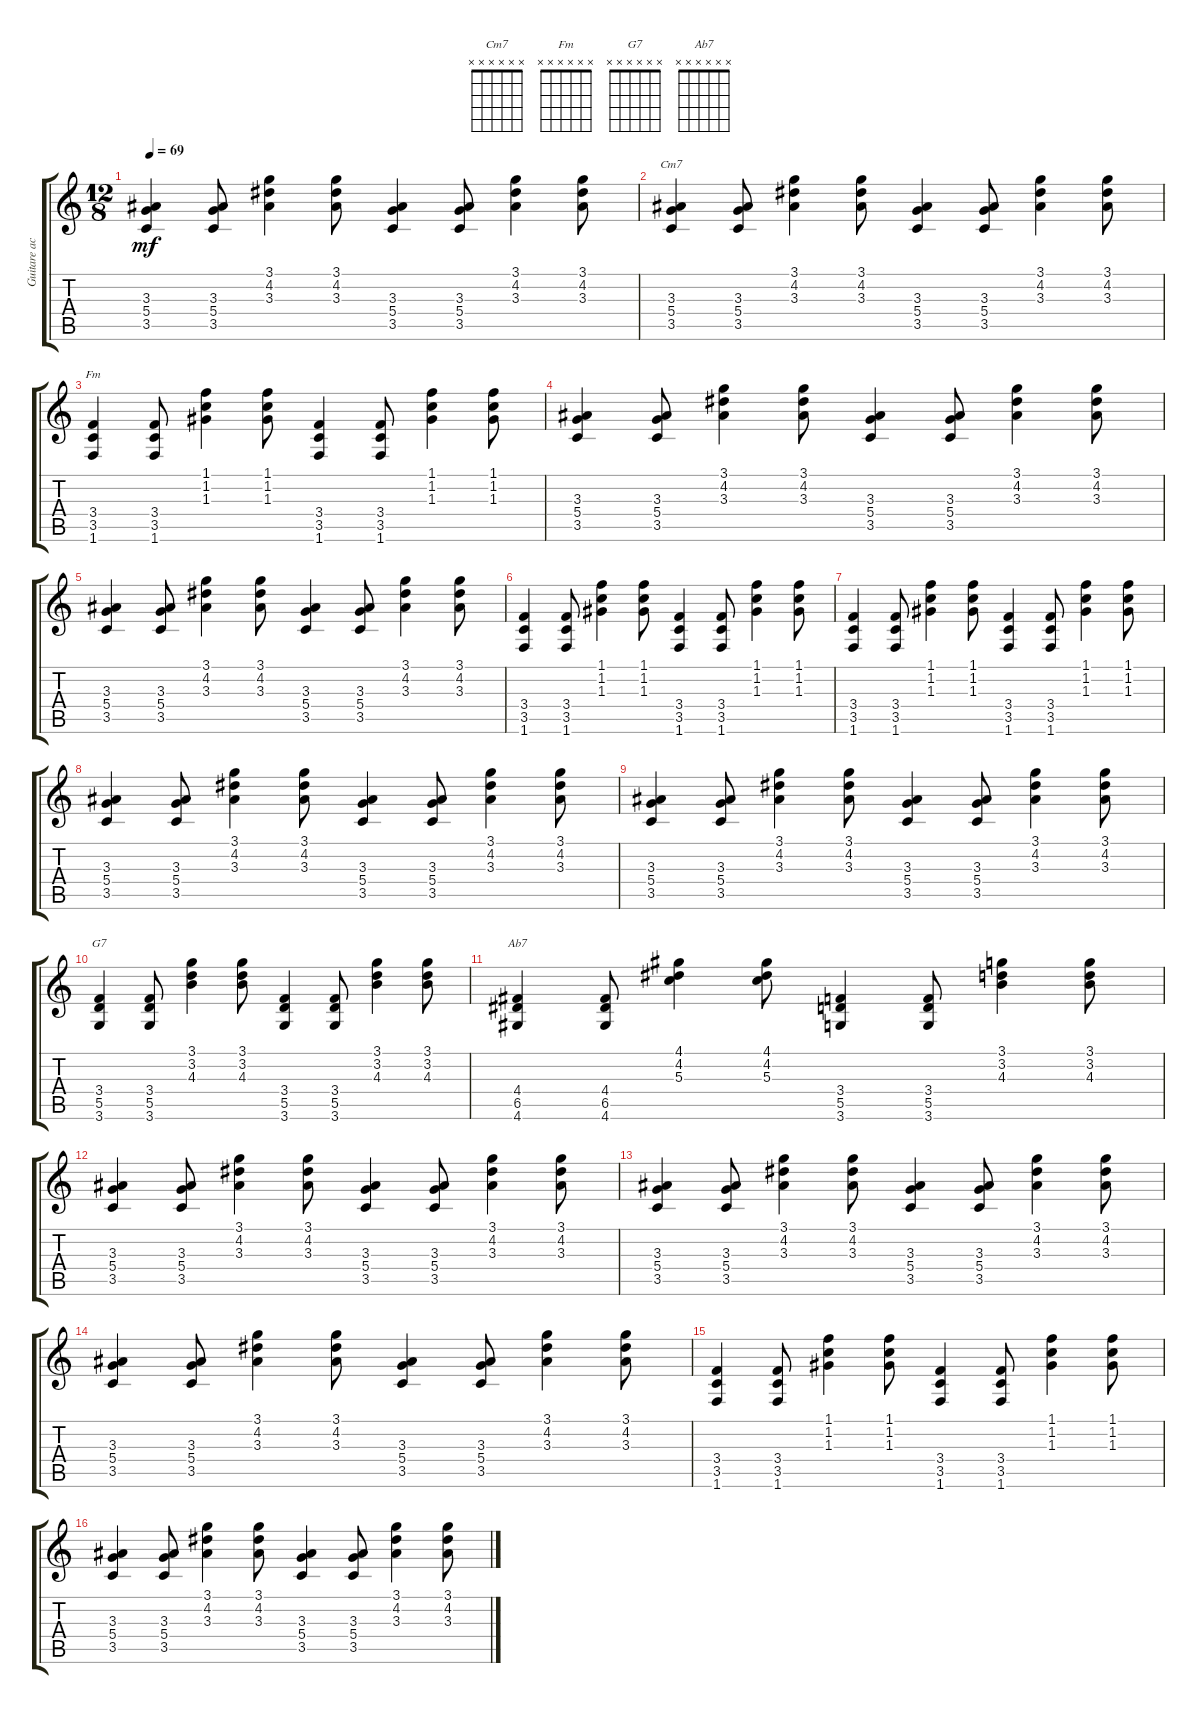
\track ("Guitare acoustique" "Guitare ac") {instrument acousticguitarsteel}
\staff {score tabs}
\tuning (E4 B3 G3 D3 A2 E2) {hide}
\chord ("Cm7" x x x x x x) {firstfret 0}
\chord ("Fm" x x x x x x) {firstfret 0}
\chord ("G7" x x x x x x) {firstfret 0}
\chord ("Ab7" x x x x x x) {firstfret 0}
\ts (12 8)
\tempo 69
\clef g2
\ks c
(3.3 5.4 3.5).4{dy mf} (3.3 5.4 3.5).8 (3.1 4.2 3.3).4 (3.1 4.2 3.3).8 (3.3 5.4 3.5).4 (3.3 5.4 3.5).8 (3.1 4.2 3.3).4 (3.1 4.2 3.3).8 |
(3.3 5.4 3.5).4{ch "Cm7"} (3.3 5.4 3.5).8 (3.1 4.2 3.3).4 (3.1 4.2 3.3).8 (3.3 5.4 3.5).4 (3.3 5.4 3.5).8 (3.1 4.2 3.3).4 (3.1 4.2 3.3).8 |
(3.4 3.5 1.6).4{ch "Fm"} (3.4 3.5 1.6).8 (1.1 1.2 1.3).4 (1.1 1.2 1.3).8 (3.4 3.5 1.6).4 (3.4 3.5 1.6).8 (1.1 1.2 1.3).4 (1.1 1.2 1.3).8 |
(3.3 5.4 3.5).4 (3.3 5.4 3.5).8 (3.1 4.2 3.3).4 (3.1 4.2 3.3).8 (3.3 5.4 3.5).4 (3.3 5.4 3.5).8 (3.1 4.2 3.3).4 (3.1 4.2 3.3).8 |
(3.3 5.4 3.5).4 (3.3 5.4 3.5).8 (3.1 4.2 3.3).4 (3.1 4.2 3.3).8 (3.3 5.4 3.5).4 (3.3 5.4 3.5).8 (3.1 4.2 3.3).4 (3.1 4.2 3.3).8 |
(3.4 3.5 1.6).4 (3.4 3.5 1.6).8 (1.1 1.2 1.3).4 (1.1 1.2 1.3).8 (3.4 3.5 1.6).4 (3.4 3.5 1.6).8 (1.1 1.2 1.3).4 (1.1 1.2 1.3).8 |
(3.4 3.5 1.6).4 (3.4 3.5 1.6).8 (1.1 1.2 1.3).4 (1.1 1.2 1.3).8 (3.4 3.5 1.6).4 (3.4 3.5 1.6).8 (1.1 1.2 1.3).4 (1.1 1.2 1.3).8 |
(3.3 5.4 3.5).4 (3.3 5.4 3.5).8 (3.1 4.2 3.3).4 (3.1 4.2 3.3).8 (3.3 5.4 3.5).4 (3.3 5.4 3.5).8 (3.1 4.2 3.3).4 (3.1 4.2 3.3).8 |
(3.3 5.4 3.5).4 (3.3 5.4 3.5).8 (3.1 4.2 3.3).4 (3.1 4.2 3.3).8 (3.3 5.4 3.5).4 (3.3 5.4 3.5).8 (3.1 4.2 3.3).4 (3.1 4.2 3.3).8 |
(3.4 5.5 3.6).4{ch "G7"} (3.4 5.5 3.6).8 (3.1 3.2 4.3).4 (3.1 3.2 4.3).8 (3.4 5.5 3.6).4 (3.4 5.5 3.6).8 (3.1 3.2 4.3).4 (3.1 3.2 4.3).8 |
(4.4 6.5 4.6).4{ch "Ab7"} (4.4 6.5 4.6).8 (4.1 4.2 5.3).4 (4.1 4.2 5.3).8 (3.4 5.5 3.6).4 (3.4 5.5 3.6).8 (3.1 3.2 4.3).4 (3.1 3.2 4.3).8 |
(3.3 5.4 3.5).4 (3.3 5.4 3.5).8 (3.1 4.2 3.3).4 (3.1 4.2 3.3).8 (3.3 5.4 3.5).4 (3.3 5.4 3.5).8 (3.1 4.2 3.3).4 (3.1 4.2 3.3).8 |
(3.3 5.4 3.5).4 (3.3 5.4 3.5).8 (3.1 4.2 3.3).4 (3.1 4.2 3.3).8 (3.3 5.4 3.5).4 (3.3 5.4 3.5).8 (3.1 4.2 3.3).4 (3.1 4.2 3.3).8 |
(3.3 5.4 3.5).4 (3.3 5.4 3.5).8 (3.1 4.2 3.3).4 (3.1 4.2 3.3).8 (3.3 5.4 3.5).4 (3.3 5.4 3.5).8 (3.1 4.2 3.3).4 (3.1 4.2 3.3).8 |
(3.4 3.5 1.6).4 (3.4 3.5 1.6).8 (1.1 1.2 1.3).4 (1.1 1.2 1.3).8 (3.4 3.5 1.6).4 (3.4 3.5 1.6).8 (1.1 1.2 1.3).4 (1.1 1.2 1.3).8 |
(3.3 5.4 3.5).4 (3.3 5.4 3.5).8 (3.1 4.2 3.3).4 (3.1 4.2 3.3).8 (3.3 5.4 3.5).4 (3.3 5.4 3.5).8 (3.1 4.2 3.3).4 (3.1 4.2 3.3).8
